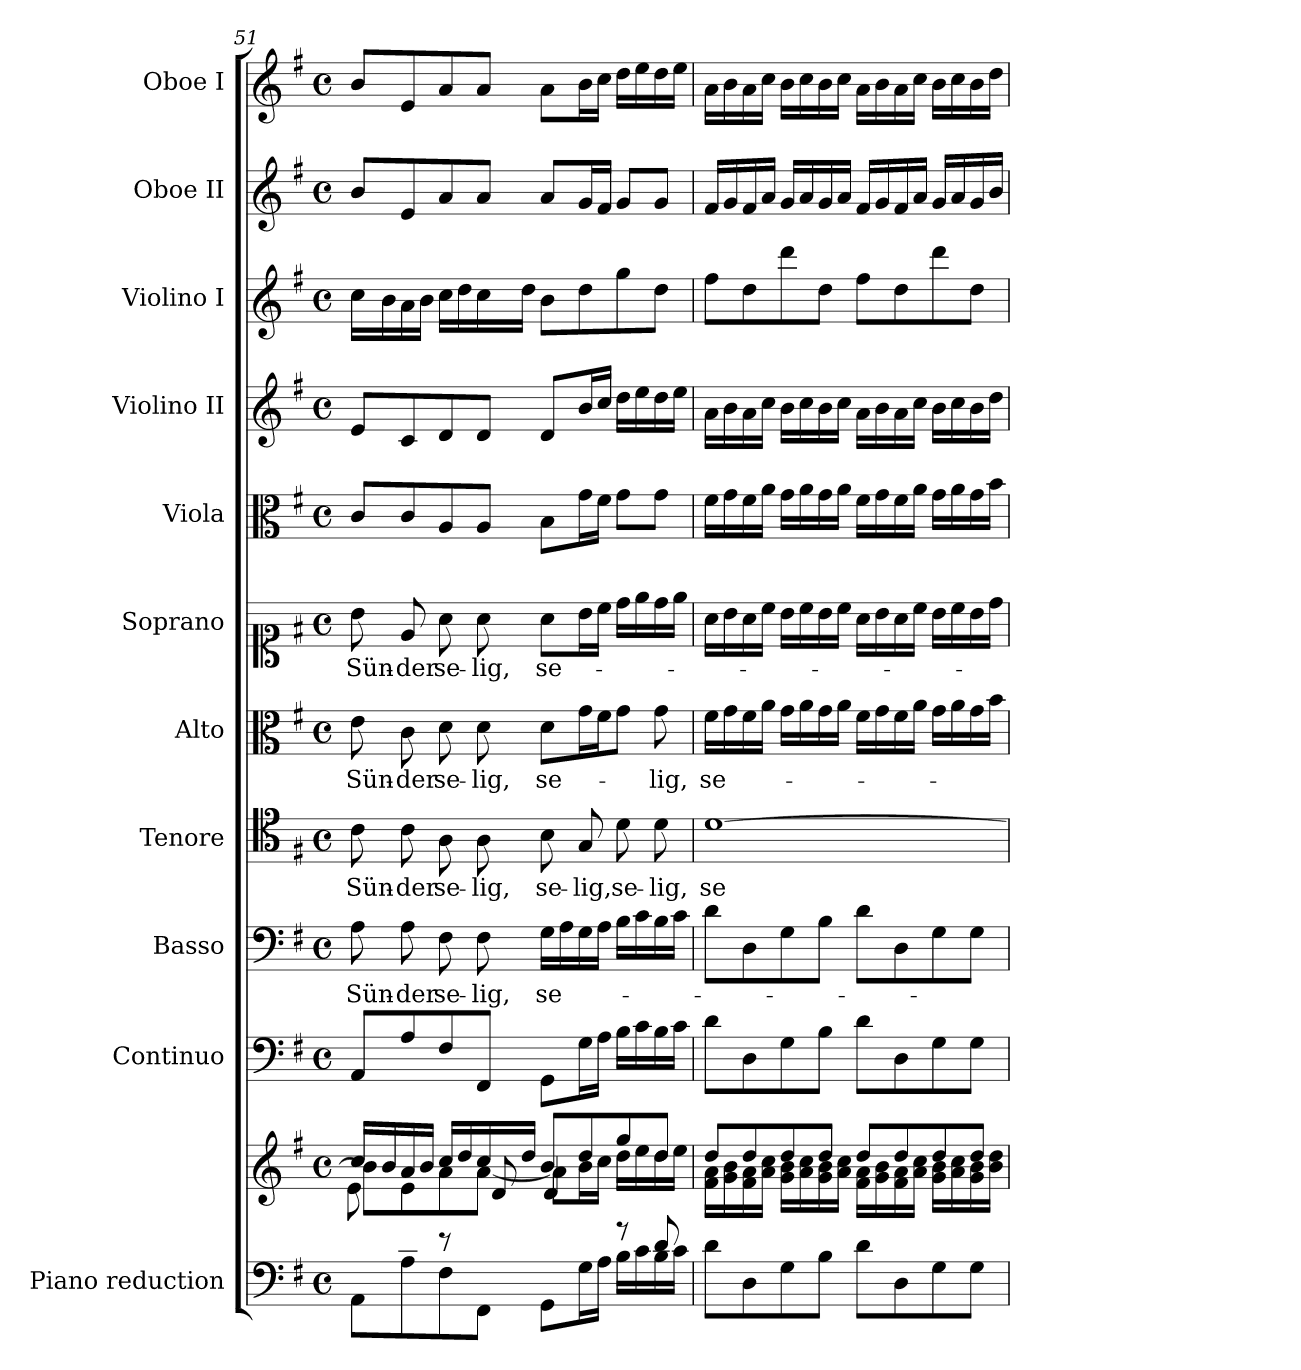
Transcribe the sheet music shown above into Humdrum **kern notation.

**kern	**kern	**kern	**kern	**text	**kern	**text	**kern	**text	**kern	**text	**kern	**kern	**kern	**kern	**kern
*part11	*part11	*part10	*part9	*part9	*part8	*part8	*part7	*part7	*part6	*part6	*part5	*part4	*part3	*part2	*part1
*staff12	*staff11	*staff10	*staff9	*staff9	*staff8	*staff8	*staff7	*staff7	*staff6	*staff6	*staff5	*staff4	*staff3	*staff2	*staff1
*I"Piano reduction	*	*I"Continuo	*I"Basso	*	*I"Tenore	*	*I"Alto	*	*I"Soprano	*	*I"Viola	*I"Violino II	*I"Violino I	*I"Oboe II	*I"Oboe I
*I'Pno	*	*	*	*	*	*	*	*	*	*	*	*	*	*I'Ob	*I'Ob
*clefF4	*clefG2	*clefF4	*clefF4	*	*clefC4	*	*clefC3	*	*clefC1	*	*clefC3	*clefG2	*clefG2	*clefG2	*clefG2
*k[f#]	*k[f#]	*k[f#]	*k[f#]	*	*k[f#]	*	*k[f#]	*	*k[f#]	*	*k[f#]	*k[f#]	*k[f#]	*k[f#]	*k[f#]
*M4/4	*M4/4	*M4/4	*M4/4	*	*M4/4	*	*M4/4	*	*M4/4	*	*M4/4	*M4/4	*M4/4	*M4/4	*M4/4
*met(c)	*met(c)	*met(c)	*met(c)	*	*met(c)	*	*met(c)	*	*met(c)	*	*met(c)	*met(c)	*met(c)	*met(c)	*met(c)
=51	=51	=51	=51	=51	=51	=51	=51	=51	=51	=51	=51	=51	=51	=51	=51
*^	*^	*	*	*	*	*	*	*	*	*	*	*	*	*	*
*	*	*	*^	*	*	*	*	*	*	*	*	*	*	*	*	*	*
!	!	!	!	!	!	!	!LO:LY:b	!	!LO:LY:b	!	!LO:LY:b	!	!LO:LY:b	!	!	!	!	!
8ryy	8AA\L	16cc/LL	8b\L]	8e\L	8AA/L	8A\	Sün-	8c\	Sün-	8e\	Sün-	8b\	Sün-	8c/L	8e/L	16cc\LL	8b/L	8b/L
.	.	16b/	.	.	.	.	.	.	.	.	.	.	.	.	.	16b\	.	.
!	!	!	!	!	!	!	!LO:LY:b	!	!LO:LY:b	!	!LO:LY:b	!	!LO:LY:b	!	!	!	!	!
8c/J	8A\	16a/	8e\	4ryy	8A/	8A\	-der	8c\	-der	8c\	-der	8e/	-der	8c/	8c/	16a\	8e/	8e/
.	.	16b/JJ	.	.	.	.	.	.	.	.	.	.	.	.	.	16b\JJ	.	.
!	!	!	!	!	!	!	!LO:LY:b	!	!LO:LY:b	!	!LO:LY:b	!	!LO:LY:b	!	!	!	!	!
8r	8F#\	16cc/LL	8a\	.	8F#/	8F#\	se-	8A\	se-	8d\	se-	8a\	se-	8A/	8d/	16cc\LL	8a/	8a/
.	.	16dd/	.	.	.	.	.	.	.	.	.	.	.	.	.	16dd\	.	.
!	!	!	!	!	!	!	!LO:LY:b	!	!LO:LY:b	!	!LO:LY:b	!	!LO:LY:b	!	!	!	!	!
4.ryy	8FF#\J	16cc/	[8a\J	8d/	8FF#/J	8F#\	-lig,	8A\	-lig,	8d\	-lig,	8a\	-lig,	8A/J	8d/J	16cc\	8a/J	8a/J
.	.	16dd/JJ	.	.	.	.	.	.	.	.	.	.	.	.	.	16dd\JJ	.	.
!	!	!	!	!	!	!	!LO:LY:b	!	!LO:LY:b	!	!LO:LY:b	!	!LO:LY:b	!	!	!	!	!
.	8GG\L	8b/L	8a\L]	4d/	8GG\L	16G\LL	se-	8B\	se-	8d\L	se-	8a\L	se-	8B\L	8d/L	8b\L	8a!/L	8a\L
.	.	.	.	.	.	16A\	.	.	.	.	.	.	.	.	.	.	.	.
!	!	!	!	!	!	!	!	!	!LO:LY:b	!	!	!	!	!	!	!	!	!
.	16G\L	8dd/	16b\L	.	16G\L	16G\	.	8G/	-lig,	16g\L	.	16b\L	.	16g\L	16b/L	8dd\	16g!/L	16b\L
.	16A\JJ	.	16cc\JJ	.	16A\JJ	16A\JJ	.	.	.	16f#\J	.	16cc\JJ	.	16f#\JJ	16cc/JJ	.	16f#!/JJ	16cc\JJ
!	!	!	!	!	!	!	!	!	!LO:LY:b	!	!	!	!	!	!	!	!	!
8r	16B\LL	8gg/	16dd\LL	4ryy	16B\LL	16B\LL	.	8d\	se-	8g\J	.	16dd\LL	.	8g\L	16dd\LL	8gg\	8g!/L	16dd\LL
.	16c\	.	16ee\	.	16c\	16c\	.	.	.	.	.	16ee\	.	.	16ee\	.	.	16ee\
!	!	!	!	!	!	!	!	!	!LO:LY:b	!	!LO:LY:b	!	!	!	!	!	!	!
8d/	16B\	8dd/J	16dd\	.	16B\	16B\	.	8d\	-lig,	8g\	-lig,	16dd\	.	8g\J	16dd\	8dd\J	8g!/J	16dd\
.	16c\JJ	.	16ee\JJ	.	16c\JJ	16c\JJ	.	.	.	.	.	16ee\JJ	.	.	16ee\JJ	.	.	16ee\JJ
*	*	*	*v	*v	*	*	*	*	*	*	*	*	*	*	*	*	*	*
=52	=52	=52	=52	=52	=52	=52	=52	=52	=52	=52	=52	=52	=52	=52	=52	=52	=52
!	!	!	!	!	!	!	!	!LO:LY:b	!	!LO:LY:b	!	!	!	!	!	!	!
*v	*v	*	*	*	*	*	*	*	*	*	*	*	*	*	*	*	*
8d\L	8dd/L	16f#\ 16a\LL	8d\L	8d\L	.	[1d	se-	16f#\LL	se-	16a\LL	.	16f#\LL	16a\LL	8ff#\L	16f#/LL	16a\LL
.	.	16g\ 16b\	.	.	.	.	.	16g\	.	16b\	.	16g\	16b\	.	16g/	16b\
8D\	8dd/	16f#\ 16a\	8D\	8D\	.	.	.	16f#\	.	16a\	.	16f#\	16a\	8dd\	16f#/	16a\
.	.	16a\ 16cc\JJ	.	.	.	.	.	16a\JJ	.	16cc\JJ	.	16a\JJ	16cc\JJ	.	16a/JJ	16cc\JJ
8G\	8dd/	16g\ 16b\LL	8G\	8G\	.	.	.	16g\LL	.	16b\LL	.	16g\LL	16b\LL	8ddd\	16g/LL	16b\LL
.	.	16a\ 16cc\	.	.	.	.	.	16a\	.	16cc\	.	16a\	16cc\	.	16a/	16cc\
8B\J	8dd/J	16g\ 16b\	8B\J	8B\J	.	.	.	16g\	.	16b\	.	16g\	16b\	8dd\J	16g/	16b\
.	.	16a\ 16cc\JJ	.	.	.	.	.	16a\JJ	.	16cc\JJ	.	16a\JJ	16cc\JJ	.	16a/JJ	16cc\JJ
8d\L	8dd/L	16f#\ 16a\LL	8d\L	8d\L	.	.	.	16f#\LL	.	16a\LL	.	16f#\LL	16a\LL	8ff#\L	16f#/LL	16a\LL
.	.	16g\ 16b\	.	.	.	.	.	16g\	.	16b\	.	16g\	16b\	.	16g/	16b\
8D\	8dd/	16f#\ 16a\	8D\	8D\	.	.	.	16f#\	.	16a\	.	16f#\	16a\	8dd\	16f#/	16a\
.	.	16a\ 16cc\JJ	.	.	.	.	.	16a\JJ	.	16cc\JJ	.	16a\JJ	16cc\JJ	.	16a/JJ	16cc\JJ
8G\	8dd/	16g\ 16b\LL	8G\	8G\	.	.	.	16g\LL	.	16b\LL	.	16g\LL	16b\LL	8ddd\	16g/LL	16b\LL
.	.	16a\ 16cc\	.	.	.	.	.	16a\	.	16cc\	.	16a\	16cc\	.	16a/	16cc\
8G\J	8dd/J	16g\ 16b\	8G\J	8G\J	.	.	.	16g\	.	16b\	.	16g\	16b\	8dd\J	16g/	16b\
.	.	16b\ 16dd\JJ	.	.	.	.	.	16b\JJ	.	16dd\JJ	.	16b\JJ	16dd\JJ	.	16b/JJ	16dd\JJ
*	*v	*v	*	*	*	*	*	*	*	*	*	*	*	*	*	*
=	=	=	=	=	=	=	=	=	=	=	=	=	=	=	=
*-	*-	*-	*-	*-	*-	*-	*-	*-	*-	*-	*-	*-	*-	*-	*-
